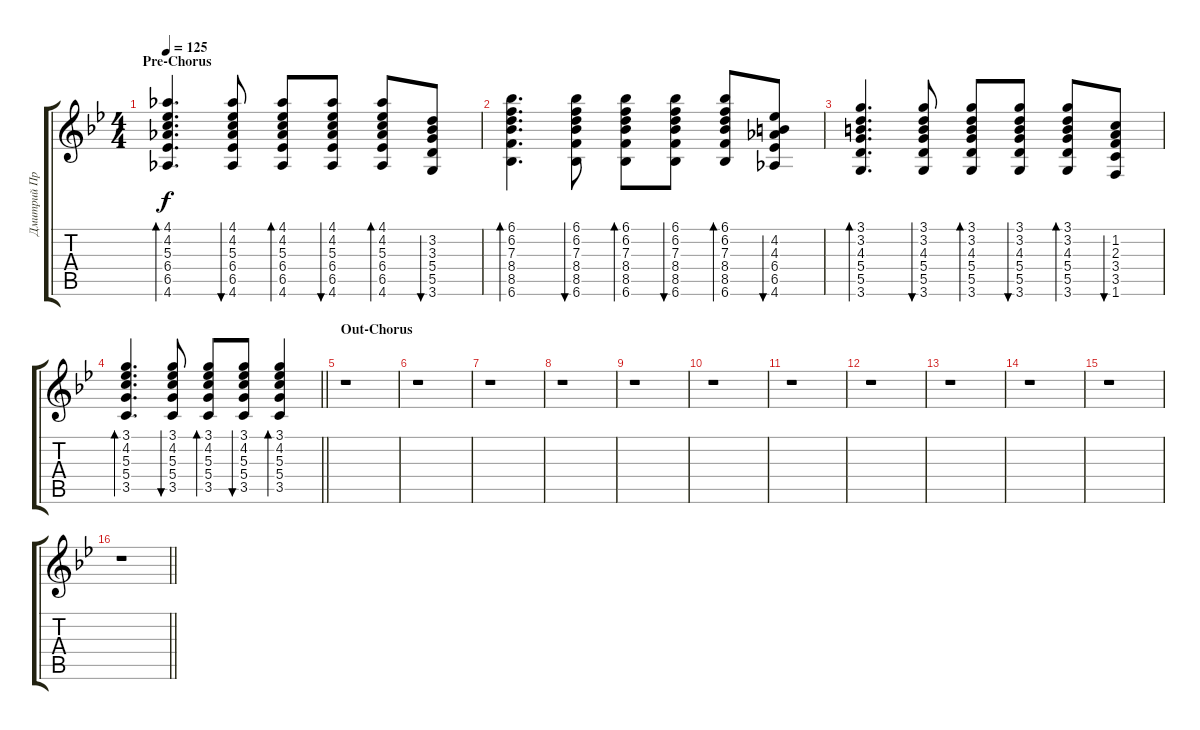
\track ("Дмитрий Процко" "Дмитрий Пр") {instrument acousticguitarsteel}
\staff {score tabs}
\tuning (E4 B3 G3 D3 A2 E2) {hide}
\ts (4 4)
\section ("" "Pre-Chorus")
\tempo 125
\clef g2
\ks bb
(4.1 4.2 5.3 6.4 6.5 4.6).4{d bd 30 dy f} (4.1 4.2 5.3 6.4 6.5 4.6).8{bu 30} (4.1 4.2 5.3 6.4 6.5 4.6).8{bd 30} (4.1 4.2 5.3 6.4 6.5 4.6).8{bu 30} (4.1 4.2 5.3 6.4 6.5 4.6).8{bd 30} (3.2 3.3 5.4 5.5 3.6).8{bu 30} |
(6.1 6.2 7.3 8.4 8.5 6.6).4{d bd 30} (6.1 6.2 7.3 8.4 8.5 6.6).8{bu 30} (6.1 6.2 7.3 8.4 8.5 6.6).8{bd 30} (6.1 6.2 7.3 8.4 8.5 6.6).8{bu 30} (6.1 6.2 7.3 8.4 8.5 6.6).8{bd 30} (4.2 4.3 6.4 6.5 4.6).8{bu 30} |
(3.1 3.2 4.3 5.4 5.5 3.6).4{d bd 30} (3.1 3.2 4.3 5.4 5.5 3.6).8{bu 30} (3.1 3.2 4.3 5.4 5.5 3.6).8{bd 30} (3.1 3.2 4.3 5.4 5.5 3.6).8{bu 30} (3.1 3.2 4.3 5.4 5.5 3.6).8{bd 30} (1.2 2.3 3.4 3.5 1.6).8{bu 30} |
\barLineRight lightlight
(3.1 4.2 5.3 5.4 3.5).4{d bd 30} (3.1 4.2 5.3 5.4 3.5).8{bu 30} (3.1 4.2 5.3 5.4 3.5).8{bd 30} (3.1 4.2 5.3 5.4 3.5).8{bu 30} (3.1 4.2 5.3 5.4 3.5).4{bd 30} |
\section ("" "Out-Chorus")
r.1 |
r.1 |
r.1 |
r.1 |
r.1 |
r.1 |
r.1 |
r.1 |
r.1 |
r.1 |
r.1 |
\barLineRight lightlight
r.1
